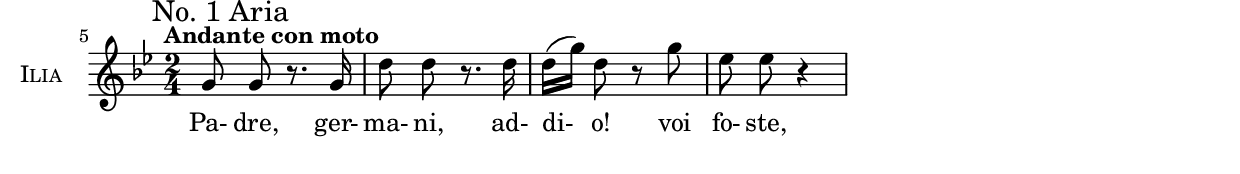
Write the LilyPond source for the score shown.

\version "2.18.2"

\include "lilypond-book-preamble.ly"

\paper {
  % #(set-paper-size "a4")
  top-margin = 10
}

\header {
  % title = "Idomeneo"
  % composer = "W. A. Mozart"
  % opus = "KV. 366"
}

\new Staff \with {
  vocalName = \markup \smallCaps Ilia
}
\relative c'' {
  \mark \markup "No. 1 Aria"
  \key g \minor
  \time 2/4
  \tempo "Andante con moto"
  \autoBeamOff
  \set Score.currentBarNumber = #5
  \bar ""
  g8 g r8. g16 | d'8 d r8. d16 |
  d16([ g)] d8 r8 g8 | es8 es r4
}
\addlyrics {
  Pa- dre, ger- | ma- ni, ad-
  di- o! voi | fo- ste,
}